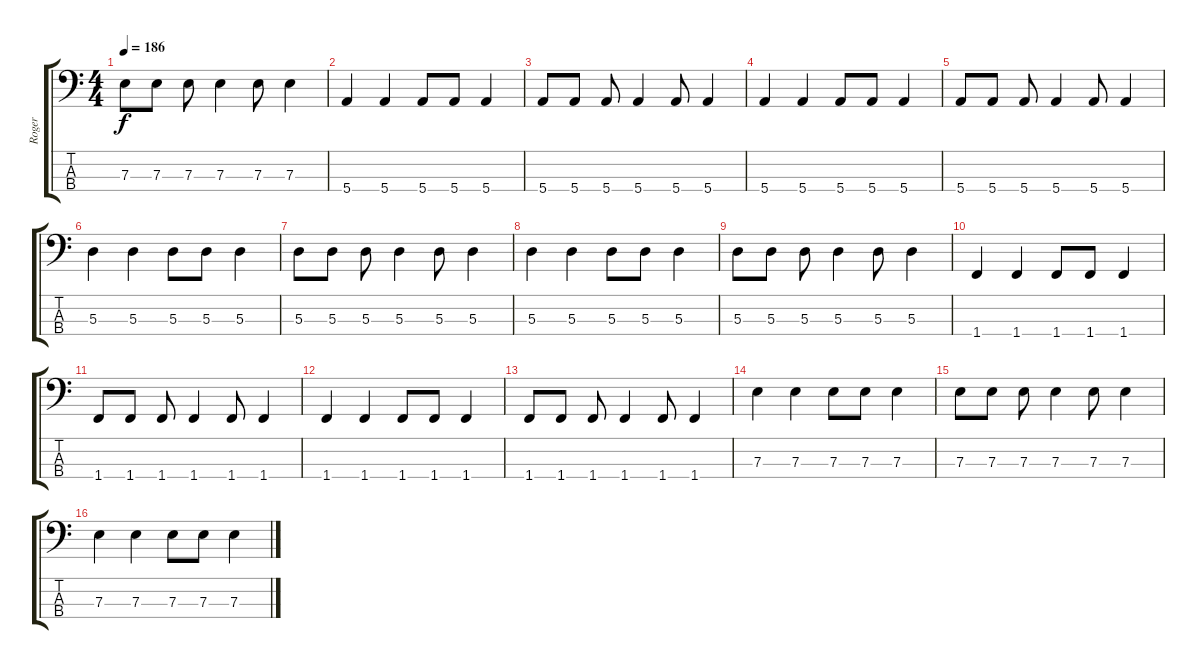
\track ("Roger" "Roger") {instrument electricbassfinger}
\staff {score tabs}
\tuning (G2 D2 A1 E1) {hide}
\ts (4 4)
\tempo 186
\clef f4
\ks c
7.3.8{dy f} 7.3.8 7.3.8 7.3.4 7.3.8 7.3.4 |
5.4.4 5.4.4 5.4.8 5.4.8 5.4.4 |
5.4.8 5.4.8 5.4.8 5.4.4 5.4.8 5.4.4 |
5.4.4 5.4.4 5.4.8 5.4.8 5.4.4 |
5.4.8 5.4.8 5.4.8 5.4.4 5.4.8 5.4.4 |
5.3.4 5.3.4 5.3.8 5.3.8 5.3.4 |
5.3.8 5.3.8 5.3.8 5.3.4 5.3.8 5.3.4 |
5.3.4 5.3.4 5.3.8 5.3.8 5.3.4 |
5.3.8 5.3.8 5.3.8 5.3.4 5.3.8 5.3.4 |
1.4.4 1.4.4 1.4.8 1.4.8 1.4.4 |
1.4.8 1.4.8 1.4.8 1.4.4 1.4.8 1.4.4 |
1.4.4 1.4.4 1.4.8 1.4.8 1.4.4 |
1.4.8 1.4.8 1.4.8 1.4.4 1.4.8 1.4.4 |
7.3.4 7.3.4 7.3.8 7.3.8 7.3.4 |
7.3.8 7.3.8 7.3.8 7.3.4 7.3.8 7.3.4 |
7.3.4 7.3.4 7.3.8 7.3.8 7.3.4
